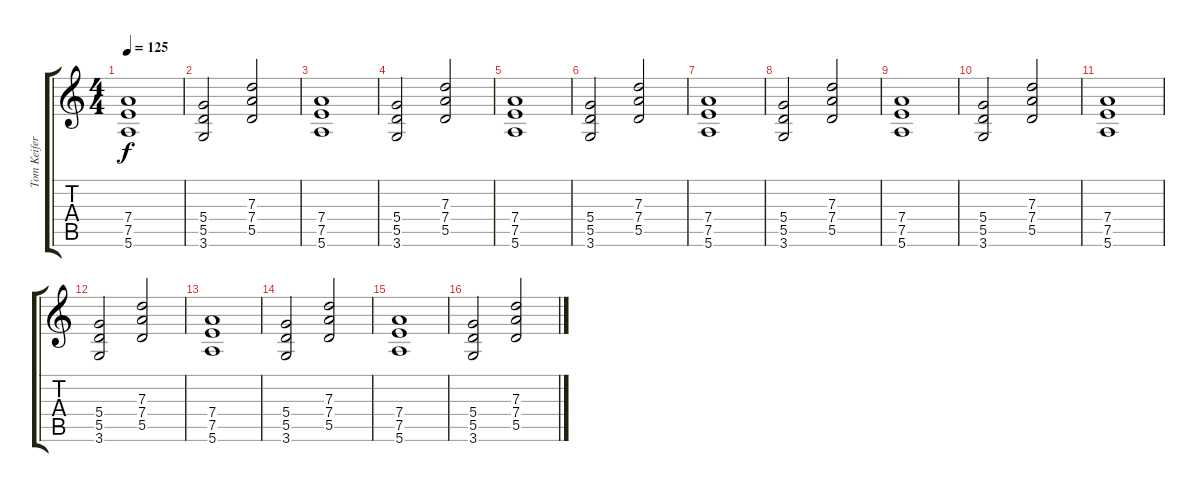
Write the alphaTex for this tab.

\track ("Tom Keifer -Rhytm Guitar " "Tom Keifer") {instrument distortionguitar}
\staff {score tabs}
\tuning (E4 B3 G3 D3 A2 E2) {hide}
\ts (4 4)
\tempo 125
\clef g2
\ks c
(7.4 7.5 5.6).1{dy f} |
(5.4 5.5 3.6).2 (7.3 7.4 5.5).2 |
(7.4 7.5 5.6).1 |
(5.4 5.5 3.6).2 (7.3 7.4 5.5).2 |
(7.4 7.5 5.6).1 |
(5.4 5.5 3.6).2 (7.3 7.4 5.5).2 |
(7.4 7.5 5.6).1 |
(5.4 5.5 3.6).2 (7.3 7.4 5.5).2 |
(7.4 7.5 5.6).1 |
(5.4 5.5 3.6).2 (7.3 7.4 5.5).2 |
(7.4 7.5 5.6).1 |
(5.4 5.5 3.6).2 (7.3 7.4 5.5).2 |
(7.4 7.5 5.6).1 |
(5.4 5.5 3.6).2 (7.3 7.4 5.5).2 |
(7.4 7.5 5.6).1 |
(5.4 5.5 3.6).2 (7.3 7.4 5.5).2
